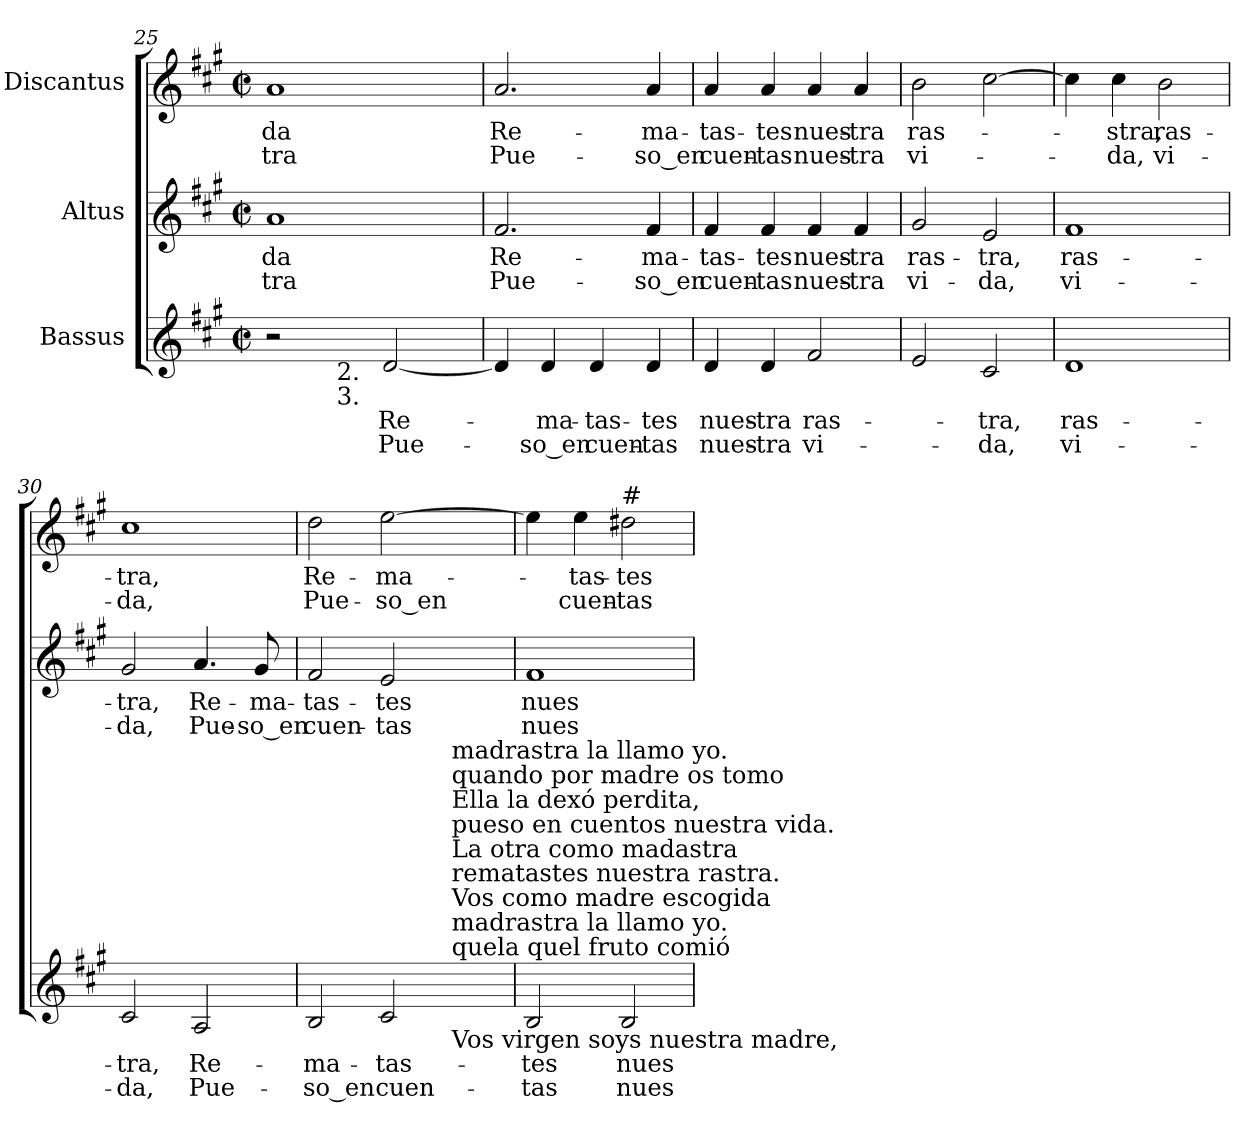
**kern	**text	**text	**kern	**text	**text	**kern	**text	**text
*part3	*part3	*part3	*part2	*part2	*part2	*part1	*part1	*part1
*staff3	*staff3	*staff3	*staff2	*staff2	*staff2	*staff1	*staff1	*staff1
*I"Bassus	*	*	*I"Altus	*	*	*I"Discantus	*	*
*clefG2	*	*	*clefG2	*	*	*clefG2	*	*
*k[f#c#g#]	*	*	*k[f#c#g#]	*	*	*k[f#c#g#]	*	*
*A:	*	*	*A:	*	*	*A:	*	*
*M2/2	*	*	*M2/2	*	*	*M2/2	*	*
*met(c|)	*	*	*met(c|)	*	*	*met(c|)	*	*
=25	=25	=25	=25	=25	=25	=25	=25	=25
!	!	!	!	!LO:LY:b:color=#000000	!LO:LY:b:color=#000000	!	!	!
!	!	!	!	!	!	!	!LO:LY:b:color=#000000	!LO:LY:b:color=#000000
*^	*	*	*	*	*	*	*	*
2r	4ryy	.	.	1ai	-da	-tra	1ai	-da	-tra
.	16ryy	.	.	.	.	.	.	.	.
.	32ryy	.	.	.	.	.	.	.	.
.	512ryy	.	.	.	.	.	.	.	.
!	!LO:TX:b:cj:t=2.	!	!	!	!	!	!	!	!
!	!LO:TX:b:cj:t=3.	!	!	!	!	!	!	!	!
.	2ryy	.	.	.	.	.	.	.	.
!	!	!LO:LY:b:color=#000000	!LO:LY:b:color=#000000	!	!	!	!	!	!
[2di/	.	Re-	Pue-	.	.	.	.	.	.
.	8ryy	.	.	.	.	.	.	.	.
.	64...ryy	.	.	.	.	.	.	.	.
*v	*v	*	*	*	*	*	*	*	*
!!LO:LB:g=z
=26	=26	=26	=26	=26	=26	=26	=26	=26
*^	*	*	*	*	*	*	*	*
!	!	!	!	!	!LO:LY:b:color=#000000	!LO:LY:b:color=#000000	!	!	!
*v	*v	*	*	*	*	*	*	*	*
*^	*	*	*	*	*	*	*	*
!	!	!	!	!	!	!	!	!LO:LY:b:color=#000000	!LO:LY:b:color=#000000
*v	*v	*	*	*	*	*	*	*	*
4di/]	.	.	2.f#i/	Re-	Pue-	2.ai/	Re-	Pue-
!	!LO:LY:b:color=#000000	!LO:LY:b:color=#000000	!	!	!	!	!	!
4di/	-ma-	-so_en	.	.	.	.	.	.
!	!LO:LY:b:color=#000000	!LO:LY:b:color=#000000	!	!	!	!	!	!
4di/	-tas-	cuen-	.	.	.	.	.	.
!	!LO:LY:b:color=#000000	!LO:LY:b:color=#000000	!	!	!	!	!	!
!	!	!	!	!LO:LY:b:color=#000000	!LO:LY:b:color=#000000	!	!	!
!	!	!	!	!	!	!	!LO:LY:b:color=#000000	!LO:LY:b:color=#000000
4di/	-tes	-tas	4f#i/	-ma-	-so_en	4ai/	-ma-	-so_en
=27	=27	=27	=27	=27	=27	=27	=27	=27
!	!LO:LY:b:color=#000000	!LO:LY:b:color=#000000	!	!	!	!	!	!
!	!	!	!	!LO:LY:b:color=#000000	!LO:LY:b:color=#000000	!	!	!
!	!	!	!	!	!	!	!LO:LY:b:color=#000000	!LO:LY:b:color=#000000
4di/	nues-	nues-	4f#i/	-tas-	cuen-	4ai/	-tas-	cuen-
!	!LO:LY:b:color=#000000	!LO:LY:b:color=#000000	!	!	!	!	!	!
!	!	!	!	!LO:LY:b:color=#000000	!LO:LY:b:color=#000000	!	!	!
!	!	!	!	!	!	!	!LO:LY:b:color=#000000	!LO:LY:b:color=#000000
4di/	-tra	-tra	4f#i/	-tes	-tas	4ai/	-tes	-tas
!	!LO:LY:b:color=#000000	!LO:LY:b:color=#000000	!	!	!	!	!	!
!	!	!	!	!LO:LY:b:color=#000000	!LO:LY:b:color=#000000	!	!	!
!	!	!	!	!	!	!	!LO:LY:b:color=#000000	!LO:LY:b:color=#000000
2f#i/	ras-	vi-	4f#i/	nues-	nues-	4ai/	nues-	nues-
!	!	!	!	!LO:LY:b:color=#000000	!LO:LY:b:color=#000000	!	!	!
!	!	!	!	!	!	!	!LO:LY:b:color=#000000	!LO:LY:b:color=#000000
.	.	.	4f#i/	-tra	-tra	4ai/	-tra	-tra
=28	=28	=28	=28	=28	=28	=28	=28	=28
!	!	!	!	!LO:LY:b:color=#000000	!LO:LY:b:color=#000000	!	!	!
!	!	!	!	!	!	!	!LO:LY:b:color=#000000	!LO:LY:b:color=#000000
2ei/	.	.	2g#i/	ras-	vi-	2bi\	ras-	vi-
!	!LO:LY:b:color=#000000	!LO:LY:b:color=#000000	!	!	!	!	!	!
!	!	!	!	!LO:LY:b:color=#000000	!LO:LY:b:color=#000000	!	!	!
2c#i/	-tra,	-da,	2ei/	-tra,	-da,	[2cc#i\	.	.
=29	=29	=29	=29	=29	=29	=29	=29	=29
!	!LO:LY:b:color=#000000	!LO:LY:b:color=#000000	!	!	!	!	!	!
!	!	!	!	!LO:LY:b:color=#000000	!LO:LY:b:color=#000000	!	!	!
1di	ras-	vi-	1f#i	ras-	vi-	4cc#i\]	.	.
!	!	!	!	!	!	!	!LO:LY:b:color=#000000	!LO:LY:b:color=#000000
.	.	.	.	.	.	4cc#i\	-stra,	-da,
!	!	!	!	!	!	!	!LO:LY:b:color=#000000	!LO:LY:b:color=#000000
.	.	.	.	.	.	2bi\	ras-	vi-
=30	=30	=30	=30	=30	=30	=30	=30	=30
!	!LO:LY:b:color=#000000	!LO:LY:b:color=#000000	!	!	!	!	!	!
!	!	!	!	!LO:LY:b:color=#000000	!LO:LY:b:color=#000000	!	!	!
!	!	!	!	!	!	!	!LO:LY:b:color=#000000	!LO:LY:b:color=#000000
2c#i/	-tra,	-da,	2g#i/	-tra,	-da,	1cc#i	-tra,	-da,
!	!LO:LY:b:color=#000000	!LO:LY:b:color=#000000	!	!	!	!	!	!
!	!	!	!	!LO:LY:b:color=#000000	!LO:LY:b:color=#000000	!	!	!
2Ai/	Re-	Pue-	4.ai/	Re-	Pue-	.	.	.
!	!	!	!	!LO:LY:b:color=#000000	!LO:LY:b:color=#000000	!	!	!
.	.	.	8g#i/	-ma-	-so_en	.	.	.
!!LO:LB:g=z
=31	=31	=31	=31	=31	=31	=31	=31	=31
!	!LO:LY:b:color=#000000	!LO:LY:b:color=#000000	!	!	!	!	!	!
!	!	!	!	!LO:LY:b:color=#000000	!LO:LY:b:color=#000000	!	!	!
!	!	!	!	!	!	!	!LO:LY:b:color=#000000	!LO:LY:b:color=#000000
*^	*	*	*	*	*	*	*	*
2Bi/	2ryy	-ma-	-so_en	2f#i/	-tas-	cuen-	2ddi\	Re-	Pue-
!	!	!LO:LY:b:color=#000000	!LO:LY:b:color=#000000	!	!	!	!	!	!
!	!	!	!	!	!LO:LY:b:color=#000000	!LO:LY:b:color=#000000	!	!	!
!	!	!	!	!	!	!	!	!LO:LY:b:color=#000000	!LO:LY:b:color=#000000
2c#i/	4ryy	-tas-	cuen-	2ei/	-tes	-tas	[2eei\	-ma-	-so_en
.	16ryy	.	.	.	.	.	.	.	.
.	512.ryy	.	.	.	.	.	.	.	.
!	!LO:TX:b:t=Vos virgen soys nuestra madre,	!	!	!	!	!	!	!	!
!	!LO:TX:t=quela quel fruto comió	!	!	!	!	!	!	!	!
!	!LO:TX:t=madrastra la llamo yo.	!	!	!	!	!	!	!	!
!	!LO:TX:t=Vos como madre escogida	!	!	!	!	!	!	!	!
!	!LO:TX:t=rematastes nuestra rastra.	!	!	!	!	!	!	!	!
!	!LO:TX:t=La otra como madastra	!	!	!	!	!	!	!	!
!	!LO:TX:t=pueso en cuentos nuestra vida.	!	!	!	!	!	!	!	!
!	!LO:TX:t=Ella la dexó perdita,	!	!	!	!	!	!	!	!
!	!LO:TX:t=quando por madre os tomo	!	!	!	!	!	!	!	!
!	!LO:TX:t=madrastra la llamo yo.	!	!	!	!	!	!	!	!
.	8ryy	.	.	.	.	.	.	.	.
.	32ryy	.	.	.	.	.	.	.	.
.	64ryy	.	.	.	.	.	.	.	.
.	128ryy	.	.	.	.	.	.	.	.
.	256ryy	.	.	.	.	.	.	.	.
.	1024ryy	.	.	.	.	.	.	.	.
*v	*v	*	*	*	*	*	*	*	*
=32	=32	=32	=32	=32	=32	=32	=32	=32
*^	*	*	*	*	*	*	*	*
!	!	!LO:LY:b:color=#000000	!LO:LY:b:color=#000000	!	!	!	!	!	!
*v	*v	*	*	*	*	*	*	*	*
*^	*	*	*	*	*	*	*	*
!	!	!	!	!	!LO:LY:b:color=#000000	!LO:LY:b:color=#000000	!	!	!
*v	*v	*	*	*	*	*	*	*	*
2Bi/	-tes	-tas	1f#i	nues-	nues-	4eei\]	.	.
!	!	!	!	!	!	!	!LO:LY:b:color=#000000	!LO:LY:b:color=#000000
.	.	.	.	.	.	4eei\	-tas-	cuen-
!	!LO:LY:b:color=#000000	!LO:LY:b:color=#000000	!	!	!	!	!	!
!	!	!	!	!	!	!LO:TX:a:t=#	!	!
!	!	!	!	!	!	!	!LO:LY:b:color=#000000	!LO:LY:b:color=#000000
2Bi/	nues-	nues-	.	.	.	2dd#i\	-tes	-tas
=	=	=	=	=	=	=	=	=
*-	*-	*-	*-	*-	*-	*-	*-	*-
